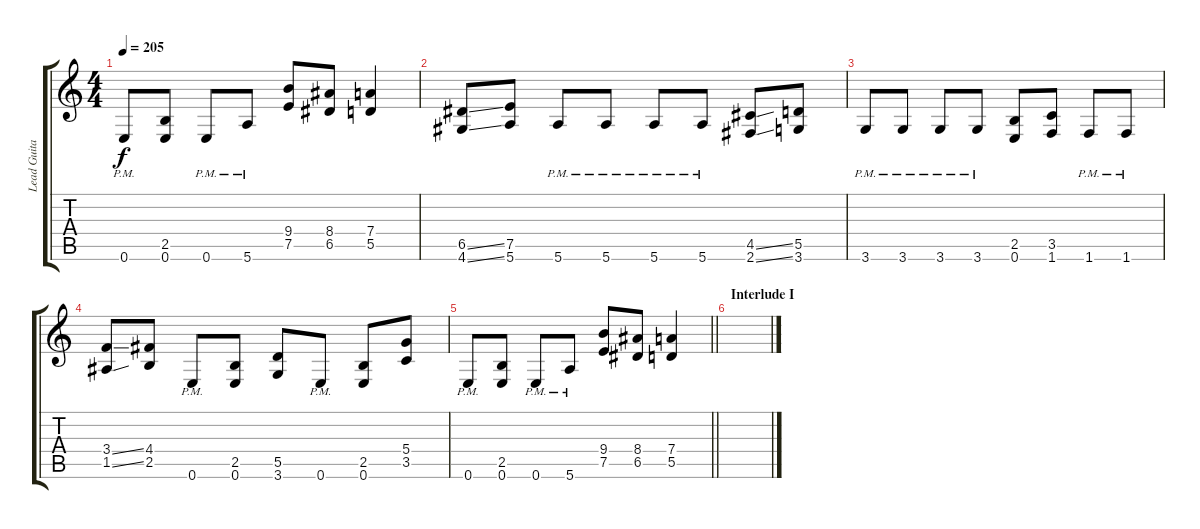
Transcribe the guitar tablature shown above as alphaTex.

\track ("Lead Guitar (Dave Mustaine)" "Lead Guita") {instrument distortionguitar}
\staff {score tabs}
\tuning (E4 B3 G3 D3 A2 E2) {hide}
\ts (4 4)
\tempo 205
\clef g2
\ks c
0.6{pm}.8{dy f} (2.5 0.6).8 0.6{pm}.8 5.6{pm}.8 (9.4 7.5).8 (8.4 6.5).8 (7.4 5.5).4 |
(6.5{ss} 4.6{ss}).8 (7.5 5.6).8 5.6{pm}.8 5.6{pm}.8 5.6{pm}.8 5.6{pm}.8 (4.5{ss} 2.6{ss}).8 (5.5 3.6).8 |
3.6{pm}.8 3.6{pm}.8 3.6{pm}.8 3.6{pm}.8 (2.5 0.6).8 (3.5 1.6).8 1.6{pm}.8 1.6{pm}.8 |
(3.4{ss} 1.5{ss}).8 (4.4 2.5).8 0.6{pm}.8 (2.5 0.6).8 (5.5 3.6).8 0.6{pm}.8 (2.5 0.6).8 (5.4 3.5).8 |
\barLineRight lightlight
0.6{pm}.8 (2.5 0.6).8 0.6{pm}.8 5.6{pm}.8 (9.4 7.5).8 (8.4 6.5).8 (7.4 5.5).4 |
\section ("" "Interlude I")
